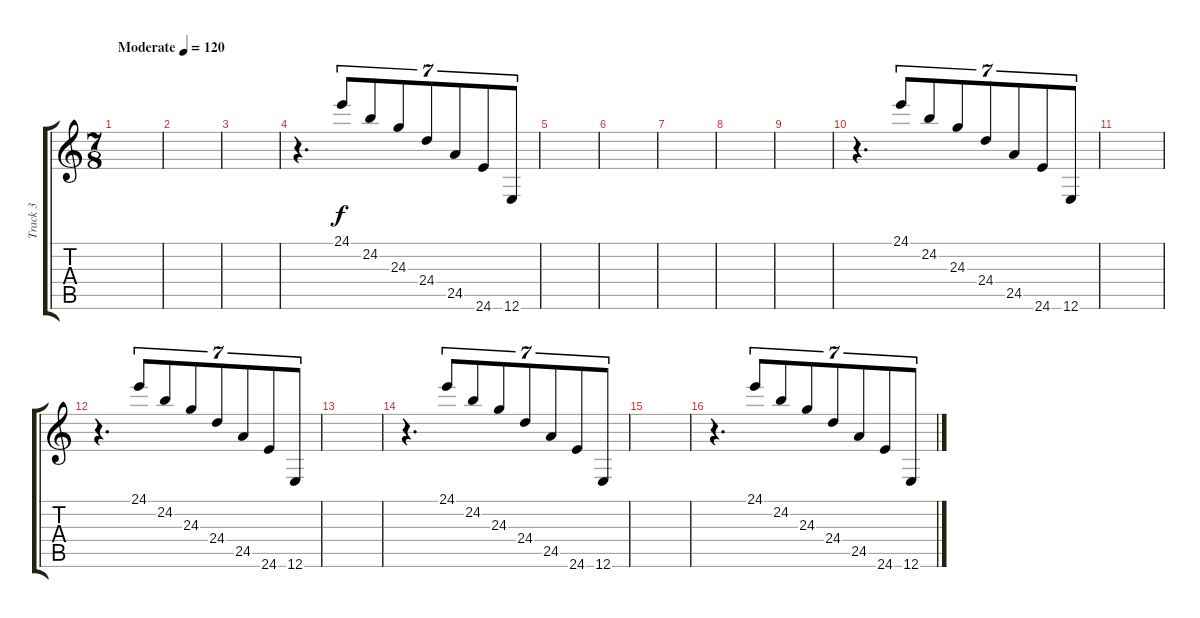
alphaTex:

\track ("Track 3" "Track 3") {instrument fx3crystal}
\staff {score tabs}
\tuning (E4 B3 G3 D3 A2 E2) {hide}
\ts (7 8)
\tempo (120 "Moderate")
\clef g2
\ks c
|
|
|
r.4{d} 24.1.8{tu (7 4)} 24.2.8{tu (7 4)} 24.3.8{tu (7 4)} 24.4.8{tu (7 4)} 24.5.8{tu (7 4)} 24.6.8{tu (7 4)} 12.6.8{tu (7 4)} |
|
|
|
|
|
r.4{d} 24.1.8{tu (7 4)} 24.2.8{tu (7 4)} 24.3.8{tu (7 4)} 24.4.8{tu (7 4)} 24.5.8{tu (7 4)} 24.6.8{tu (7 4)} 12.6.8{tu (7 4)} |
|
r.4{d} 24.1.8{tu (7 4)} 24.2.8{tu (7 4)} 24.3.8{tu (7 4)} 24.4.8{tu (7 4)} 24.5.8{tu (7 4)} 24.6.8{tu (7 4)} 12.6.8{tu (7 4)} |
|
r.4{d} 24.1.8{tu (7 4)} 24.2.8{tu (7 4)} 24.3.8{tu (7 4)} 24.4.8{tu (7 4)} 24.5.8{tu (7 4)} 24.6.8{tu (7 4)} 12.6.8{tu (7 4)} |
|
r.4{d} 24.1.8{tu (7 4)} 24.2.8{tu (7 4)} 24.3.8{tu (7 4)} 24.4.8{tu (7 4)} 24.5.8{tu (7 4)} 24.6.8{tu (7 4)} 12.6.8{tu (7 4)}
